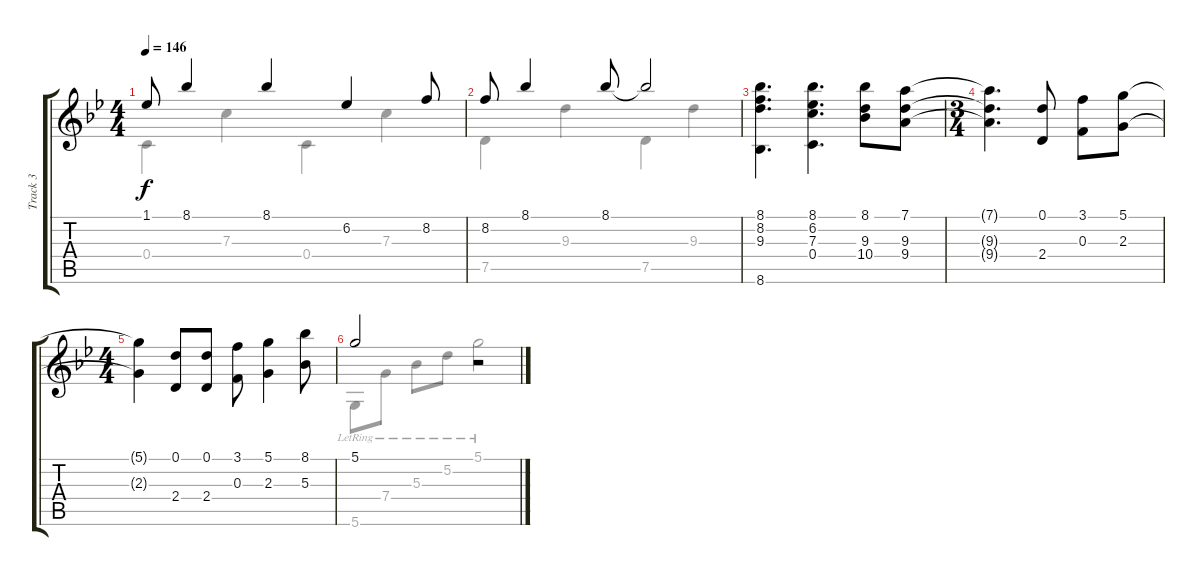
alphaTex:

\track ("Track 3" "Track 3") {solo instrument acousticguitarsteel}
\staff {score tabs}
\tuning (D4 A3 F3 C3 G2 D2) {hide}
\voice
\ts (4 4)
\tempo 146
\clef g2
\ks bb
1.1{t}.8{dy f} 8.1.4 8.1.4 6.2.4 8.2.8 |
8.2.8 8.1.4 8.1.8 8.1{t}.2 |
(8.1 8.2 9.3 8.6).4{d} (8.1 6.2 7.3 0.4).4{d} (8.1 9.3 10.4).8 (7.1 9.3 9.4).8 |
\ts (3 4)
(7.1{t} 9.3{t} 9.4{t}).4{d} (0.1 2.4).8 (3.1 0.3).8 (5.1 2.3).8 |
\ts (4 4)
(5.1{t} 2.3{t}).4 (0.1 2.4).8 (0.1 2.4).8 (3.1 0.3).8 (5.1 2.3).4 (8.1 5.3).8 |
5.1.2 r.2
\voice
\clef g2
\ottava regular
\simile none
\ks bb
0.4.4{dy f} 7.3.4 0.4.4 7.3.4 |
7.5.4 9.3.4 7.5.4 9.3.4 |
|
|
|
5.6{lr}.8 7.4{lr}.8 5.3{lr}.8 5.2{lr}.8 5.1{lr}.2
